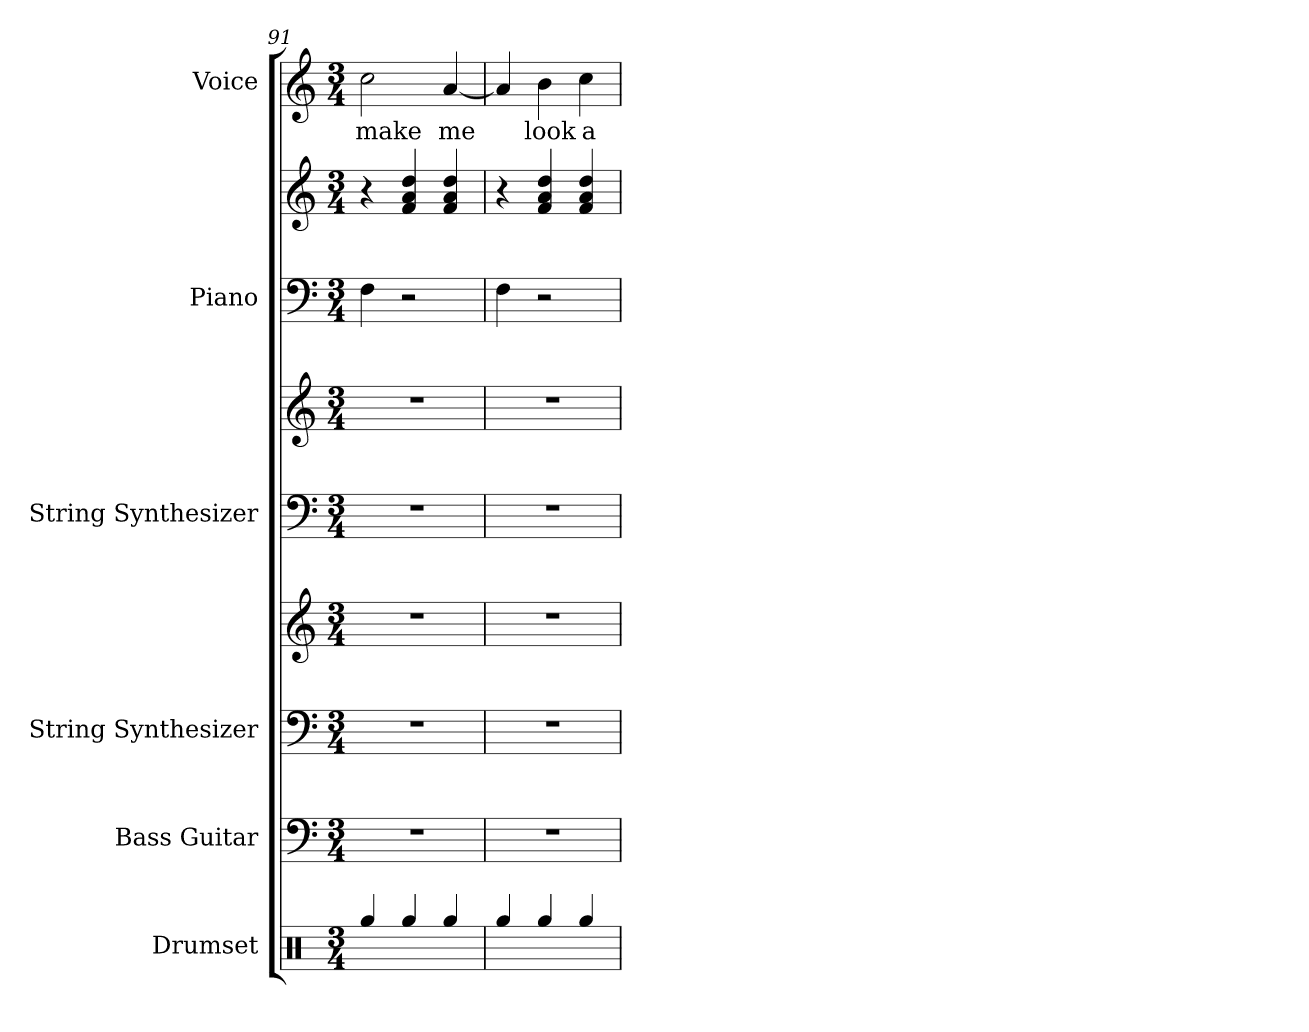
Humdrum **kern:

**kern	**kern	**kern	**kern	**kern	**kern	**kern	**kern	**kern	**text
*part6	*part5	*part4	*part4	*part3	*part3	*part2	*part2	*part1	*part1
*staff9	*staff8	*staff7	*staff6	*staff5	*staff4	*staff3	*staff2	*staff1	*staff1
*I"Drumset	*I"Bass Guitar	*I"String Synthesizer	*	*I"String Synthesizer	*	*I"Piano	*	*I"Voice	*
*I'D. Set	*I'B. Guit.	*I'Synth.	*	*I'Synth.	*	*I'Pno.	*	*I'Vo.	*
*clefX	*clefF4	*clefF4	*clefG2	*clefF4	*clefG2	*clefF4	*clefG2	*clefG2	*
*	*ITrd7c12	*	*	*	*	*	*	*	*
*k[]	*k[]	*k[]	*k[]	*k[]	*k[]	*k[]	*k[]	*k[]	*
*M3/4	*M3/4	*M3/4	*M3/4	*M3/4	*M3/4	*M3/4	*M3/4	*M3/4	*
=91	=91	=91	=91	=91	=91	=91	=91	=91	=91
!	!	!	!	!	!	!	!	!	!LO:LY:b
4Rgg/	2.r	2.r	2.r	2.r	2.r	4F\	4r	2cc\	make
4Rgg/	.	.	.	.	.	2r	4f/ 4a/ 4dd/	.	.
!	!	!	!	!	!	!	!	!	!LO:LY:b
4Rgg/	.	.	.	.	.	.	4f/ 4a/ 4dd/	[4a/	me
!!LO:PB:g=z
=92	=92	=92	=92	=92	=92	=92	=92	=92	=92
4Rgg/	2.r	2.r	2.r	2.r	2.r	4F\	4r	4a/]	.
!	!	!	!	!	!	!	!	!	!LO:LY:b
4Rgg/	.	.	.	.	.	2r	4f/ 4a/ 4dd/	4b\	look
!	!	!	!	!	!	!	!	!	!LO:LY:b
4Rgg/	.	.	.	.	.	.	4f/ 4a/ 4dd/	4cc\	a-
=	=	=	=	=	=	=	=	=	=
*-	*-	*-	*-	*-	*-	*-	*-	*-	*-
